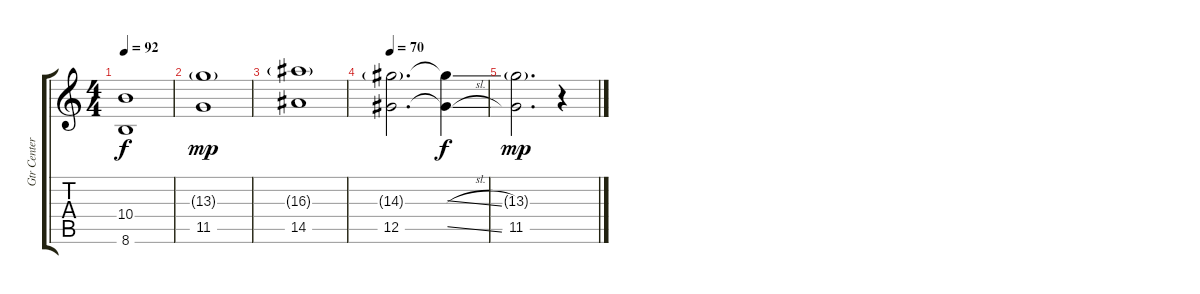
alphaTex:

\track ("Gtr Center" "Gtr Center") {instrument distortionguitar}
\staff {score tabs}
\tuning (Eb4 Bb3 Gb3 Db3 Ab2 Eb2) {hide}
\ts (4 4)
\tempo 92
\clef g2
\ks c
(10.4 8.6).1{dy f} |
(13.3{g} 11.5).1{dy mp} |
(16.3{g} 14.5).1 |
\tempo 70
(14.3{g} 12.5).2{d} (14.3{sl t} 12.5{sl t}).4{dy f} |
(13.3{g} 11.5).2{d dy mp} r.4
